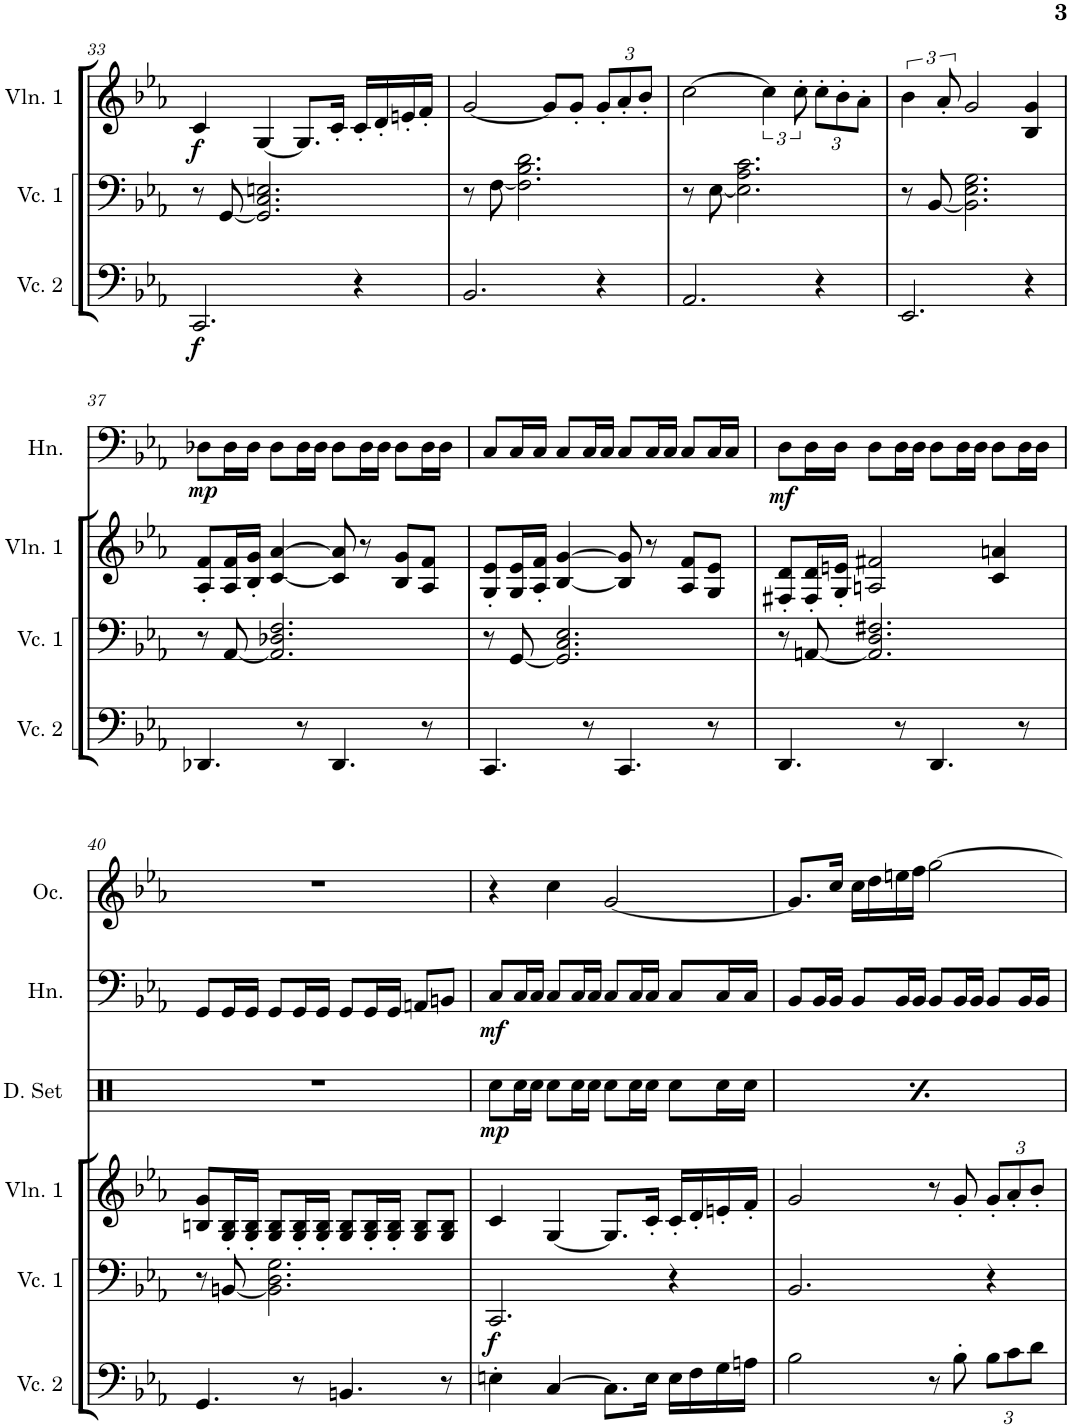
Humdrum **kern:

**kern	**dynam	**kern	**dynam	**kern	**kern	**dynam	**kern	**dynam	**kern
*part6	*part6	*part5	*part5	*part4	*part3	*part3	*part2	*part2	*part1
*staff6	*staff6	*staff5	*staff5	*staff4	*staff3	*staff3	*staff2	*staff2	*staff1
*I"Violoncello 2	*	*I"Violoncello 1	*	*I"Violin 3	*I"Violin 1	*	*I"Horn	*	*I"Ocarina
*I'Vc. 2	*	*I'Vc. 1	*	*I'Vln. 3	*I'Vln. 1	*	*I'Hn.	*	*I'Oc.
!!LO:PB:g=z
*clefF4	*	*clefF4	*	*clefG2	*clefG2	*	*clefF4	*	*clefG2
*	*	*	*	*	*	*	*Trd4c7	*	*
*k[b-e-a-]	*	*k[b-e-a-]	*	*k[b-e-a-]	*k[b-e-a-]	*	*k[b-e-a-]	*	*k[b-e-a-]
*M4/4	*	*M4/4	*	*M4/4	*M4/4	*	*M4/4	*	*M4/4
*met(c)	*	*met(c)	*	*met(c)	*met(c)	*	*met(c)	*	*met(c)
=33	=33	=33	=33	=33	=33	=33	=33	=33	=33
!	!LO:DY:b	!	!	!	!	!LO:DY:b	!	!	!
2.CC/	f	8r	.	32r	4c/	f	1r	.	1r
.	.	.	.	4c	.	.	.	.	.
.	.	[<8GG/	.	.	.	.	.	.	.
.	.	2.GG/] 2.C/ 2.En/	.	.	[4G/	.	.	.	.
.	.	.	.	[4G	.	.	.	.	.
.	.	.	.	.	8.G/L]	.	.	.	.
.	.	.	.	8.G/L]	.	.	.	.	.
.	.	.	.	.	16c'/Jk	.	.	.	.
.	.	.	.	16c'/Jk	.	.	.	.	.
4r	.	.	.	.	16c'/LL	.	.	.	.
.	.	.	.	16c'/LL	.	.	.	.	.
.	.	.	.	.	16d'/	.	.	.	.
.	.	.	.	16d'/J	.	.	.	.	.
.	.	.	.	.	16en'/	.	.	.	.
.	.	.	.	16en'/L	.	.	.	.	.
.	.	.	.	.	16f'/JJ	.	.	.	.
.	.	.	.	[32f'/JJk	.	.	.	.	.
=34	=34	=34	=34	=34	=34	=34	=34	=34	=34
2.BB-/	.	8r	.	32f]	[2g/	.	1r	.	1r
.	.	.	.	[2g	.	.	.	.	.
.	.	[<8F\	.	.	.	.	.	.	.
.	.	2.F\] 2.B-\ 2.d\	.	.	.	.	.	.	.
.	.	.	.	.	8g/L]	.	.	.	.
.	.	.	.	8g/L]	.	.	.	.	.
.	.	.	.	.	8g'/J	.	.	.	.
.	.	.	.	8g'/J	.	.	.	.	.
*	*	*	*	*	*Xbrackettup	*	*	*	*
4r	.	.	.	.	12g'/L	.	.	.	.
.	.	.	.	[32g/KLL	.	.	.	.	.
*	*	*	*	*Xbrackettup	*	*	*	*	*
.	.	.	.	24g/_	.	.	.	.	.
.	.	.	.	.	12a-'/	.	.	.	.
.	.	.	.	96g/LL]	.	.	.	.	.
.	.	.	.	[96a-/JJJ	.	.	.	.	.
.	.	.	.	24.a-/L]	.	.	.	.	.
.	.	.	.	.	12b-'/J	.	.	.	.
.	.	.	.	[24.b-/JJ	.	.	.	.	.
=35	=35	=35	=35	=35	=35	=35	=35	=35	=35
2.AA-/	.	8r	.	32b-]	[2cc\	.	1r	.	1r
.	.	.	.	[2cc	.	.	.	.	.
.	.	[<8E-\	.	.	.	.	.	.	.
.	.	2.E-\] 2.A-\ 2.c\	.	.	.	.	.	.	.
*	*	*	*	*	*brackettup	*	*	*	*
.	.	.	.	.	6cc\]	.	.	.	.
.	.	.	.	6cc]	.	.	.	.	.
.	.	.	.	.	12cc'\	.	.	.	.
.	.	.	.	12cc'	.	.	.	.	.
*	*	*	*	*	*Xbrackettup	*	*	*	*
4r	.	.	.	.	12cc'\L	.	.	.	.
.	.	.	.	[32cc\KLL	.	.	.	.	.
.	.	.	.	24cc\_	.	.	.	.	.
.	.	.	.	.	12b-'\	.	.	.	.
.	.	.	.	96cc\LL]	.	.	.	.	.
.	.	.	.	[96b-\JJJ	.	.	.	.	.
.	.	.	.	24.b-\L]	.	.	.	.	.
.	.	.	.	.	12a-'\J	.	.	.	.
.	.	.	.	[24.a-\JJ	.	.	.	.	.
=36	=36	=36	=36	=36	=36	=36	=36	=36	=36
*	*	*	*	*	*brackettup	*	*	*	*
2.EE-/	.	8r	.	32a-]	6b-\	.	1r	.	1r
.	.	.	.	6b-	.	.	.	.	.
.	.	[<8BB-/	.	.	.	.	.	.	.
.	.	.	.	.	12a-'/	.	.	.	.
.	.	.	.	12a-'	.	.	.	.	.
.	.	2.BB-\] 2.E-\ 2.G\	.	.	2g/	.	.	.	.
.	.	.	.	2g	.	.	.	.	.
4r	.	.	.	.	4B-/ 4g/	.	.	.	.
.	.	.	.	[8..g	.	.	.	.	.
!!LO:LB:g=z
=37	=37	=37	=37	=37	=37	=37	=37	=37	=37
!	!	!	!	!	!	!	!	!LO:DY:b	!
4.DD-X/	.	8r	.	32g/KKL]	8A-/' 8f/'L	.	8D-X\L	mp	1r
.	.	.	.	8f'/	.	.	.	.	.
.	.	[<8AA-/	.	.	16A-/ 16f/L	.	16D-\L	.	.
.	.	.	.	16f/L	.	.	.	.	.
.	.	.	.	.	16B-/' 16g/'JJ	.	16D-\JJ	.	.
.	.	.	.	16g'/JJ	.	.	.	.	.
.	.	2.AA-/] 2.D-X/ 2.F/	.	.	[4c/ [4a-/	.	8D-\L	.	.
.	.	.	.	[4a-	.	.	.	.	.
8r	.	.	.	.	.	.	16D-\L	.	.
.	.	.	.	.	.	.	16D-\JJ	.	.
4.DD-/	.	.	.	.	8c/] 8a-/]	.	8D-\L	.	.
.	.	.	.	8a-]	.	.	.	.	.
.	.	.	.	.	8r	.	16D-\L	.	.
.	.	.	.	8r	.	.	.	.	.
.	.	.	.	.	.	.	16D-\JJ	.	.
.	.	.	.	.	8B-/ 8g/L	.	8D-\L	.	.
.	.	.	.	8g/L	.	.	.	.	.
8r	.	.	.	.	8A-/ 8f/J	.	16D-\L	.	.
.	.	.	.	[16.f/Jk	.	.	.	.	.
.	.	.	.	.	.	.	16D-\JJ	.	.
=38	=38	=38	=38	=38	=38	=38	=38	=38	=38
4.CC/	.	8r	.	32f/KKL]	8G/' 8e-/'L	.	8C/L	.	1r
.	.	.	.	8e-'/	.	.	.	.	.
.	.	[<8GG/	.	.	16G/ 16e-/L	.	16C/L	.	.
.	.	.	.	16e-/L	.	.	.	.	.
.	.	.	.	.	16A-/' 16f/'JJ	.	16C/JJ	.	.
.	.	.	.	16f'/JJ	.	.	.	.	.
.	.	2.GG/] 2.C/ 2.E-/	.	.	[4B-/ [4g/	.	8C/L	.	.
.	.	.	.	[4g	.	.	.	.	.
8r	.	.	.	.	.	.	16C/L	.	.
.	.	.	.	.	.	.	16C/JJ	.	.
4.CC/	.	.	.	.	8B-/] 8g/]	.	8C/L	.	.
.	.	.	.	8g]	.	.	.	.	.
.	.	.	.	.	8r	.	16C/L	.	.
.	.	.	.	8r	.	.	.	.	.
.	.	.	.	.	.	.	16C/JJ	.	.
.	.	.	.	.	8A-/ 8f/L	.	8C/L	.	.
.	.	.	.	8f/L	.	.	.	.	.
8r	.	.	.	.	8G/ 8e-/J	.	16C/L	.	.
.	.	.	.	[16.e-/Jk	.	.	.	.	.
.	.	.	.	.	.	.	16C/JJ	.	.
=39	=39	=39	=39	=39	=39	=39	=39	=39	=39
!	!	!	!	!	!	!	!	!LO:DY:b	!
4.DD/	.	8r	.	32e-/KKL]	8F#X/' 8d/'L	.	8D\L	mf	1r
.	.	.	.	8d/	.	.	.	.	.
.	.	[<8AAn/	.	.	16F#/' 16d/'L	.	16D\L	.	.
.	.	.	.	16d'/L	.	.	.	.	.
.	.	.	.	.	16G/' 16en/'JJ	.	16D\JJ	.	.
.	.	.	.	16en'/JJ	.	.	.	.	.
.	.	2.AA/] 2.D/ 2.F#X/	.	.	2An/ 2f#X/	.	8D\L	.	.
.	.	.	.	2f#X	.	.	.	.	.
8r	.	.	.	.	.	.	16D\L	.	.
.	.	.	.	.	.	.	16D\JJ	.	.
4.DD/	.	.	.	.	.	.	8D\L	.	.
.	.	.	.	.	.	.	16D\L	.	.
.	.	.	.	.	.	.	16D\JJ	.	.
.	.	.	.	.	4c/ 4an/	.	8D\L	.	.
.	.	.	.	[8..an	.	.	.	.	.
8r	.	.	.	.	.	.	16D\L	.	.
.	.	.	.	.	.	.	16D\JJ	.	.
!!LO:LB:g=z
=40	=40	=40	=40	=40	=40	=40	=40	=40	=40
4.GG/	.	8r	.	32a/KKL]	8Bn/ 8g/L	.	8GG/L	.	1r
.	.	.	.	8g/	.	.	.	.	.
.	.	[<8BBn/	.	.	16G/' 16B/'L	.	16GG/L	.	.
.	.	.	.	16G'/L	.	.	.	.	.
.	.	.	.	.	16G/' 16B/'JJ	.	16GG/JJ	.	.
.	.	.	.	16G'/JJ	.	.	.	.	.
.	.	2.BB\] 2.D\ 2.G\	.	.	8G/ 8B/L	.	8GG/L	.	.
.	.	.	.	8G/L	.	.	.	.	.
8r	.	.	.	.	16G/' 16B/'L	.	16GG/L	.	.
.	.	.	.	16G'/L	.	.	.	.	.
.	.	.	.	.	16G/' 16B/'JJ	.	16GG/JJ	.	.
.	.	.	.	16G'/JJ	.	.	.	.	.
4.BBn/	.	.	.	.	8G/ 8B/L	.	8GG/L	.	.
.	.	.	.	8G/L	.	.	.	.	.
.	.	.	.	.	16G/' 16B/'L	.	16GG/L	.	.
.	.	.	.	16G'/L	.	.	.	.	.
.	.	.	.	.	16G/' 16B/'JJ	.	16GG/JJ	.	.
.	.	.	.	16G'/JJ	.	.	.	.	.
.	.	.	.	.	8G/ 8B/L	.	8AAn/L	.	.
.	.	.	.	8G/L	.	.	.	.	.
8r	.	.	.	.	8G/ 8B/J	.	8BBn/J	.	.
.	.	.	.	[16.G/Jk	.	.	.	.	.
=41	=41	=41	=41	=41	=41	=41	=41	=41	=41
!	!	!	!LO:DY:b	!	!	!	!	!LO:DY:b	!
4En'\	.	2.CC/	f	32G]	4c/	.	8C/L	mf	4r
.	.	.	.	4c	.	.	.	.	.
.	.	.	.	.	.	.	16C/L	.	.
.	.	.	.	.	.	.	16C/JJ	.	.
[4C/	.	.	.	.	[4G/	.	8C/L	.	4cc\
.	.	.	.	[4G	.	.	.	.	.
.	.	.	.	.	.	.	16C/L	.	.
.	.	.	.	.	.	.	16C/JJ	.	.
8.C\L]	.	.	.	.	8.G/L]	.	8C/L	.	[2g/
.	.	.	.	8.G/L]	.	.	.	.	.
.	.	.	.	.	.	.	16C/L	.	.
16E\Jk	.	.	.	.	16c'/Jk	.	16C/JJ	.	.
.	.	.	.	16c'/Jk	.	.	.	.	.
16E\LL	.	4r	.	.	16c'/LL	.	8C/L	.	.
.	.	.	.	16c'/LL	.	.	.	.	.
16F\	.	.	.	.	16d'/	.	.	.	.
.	.	.	.	16d'/J	.	.	.	.	.
16G\	.	.	.	.	16en'/	.	16C/L	.	.
.	.	.	.	16en'/L	.	.	.	.	.
16An\JJ	.	.	.	.	16f'/JJ	.	16C/JJ	.	.
.	.	.	.	[32f'/JJk	.	.	.	.	.
=42	=42	=42	=42	=42	=42	=42	=42	=42	=42
2B-\	.	2.BB-/	.	32f]	2g/	.	8BB-/L	.	8.g/L]
.	.	.	.	2g	.	.	.	.	.
.	.	.	.	.	.	.	16BB-/L	.	.
.	.	.	.	.	.	.	16BB-/JJ	.	16cc/Jk
.	.	.	.	.	.	.	8BB-/L	.	16cc\LL
.	.	.	.	.	.	.	.	.	16dd\
.	.	.	.	.	.	.	16BB-/L	.	16een\
.	.	.	.	.	.	.	16BB-/JJ	.	16ff\JJ
8r	.	.	.	.	8r	.	8BB-/L	.	[2gg\
.	.	.	.	8r	.	.	.	.	.
8B-'\	.	.	.	.	8g'/	.	16BB-/L	.	.
.	.	.	.	8g'	.	.	.	.	.
.	.	.	.	.	.	.	16BB-/JJ	.	.
*Xbrackettup	*	*	*	*	*Xbrackettup	*	*	*	*
12B-\L	.	4r	.	.	12g'/L	.	8BB-/L	.	.
.	.	.	.	[32g/KLL	.	.	.	.	.
.	.	.	.	24g/_	.	.	.	.	.
12c\	.	.	.	.	12a-'/	.	.	.	.
.	.	.	.	96g/LL]	.	.	.	.	.
.	.	.	.	[96a-/JJJ	.	.	.	.	.
.	.	.	.	24.a-/L]	.	.	16BB-/L	.	.
12d\J	.	.	.	.	12b-'/J	.	.	.	.
.	.	.	.	[24.b-/JJ	.	.	16BB-/JJ	.	.
=	=	=	=	=	=	=	=	=	=
*-	*-	*-	*-	*-	*-	*-	*-	*-	*-
